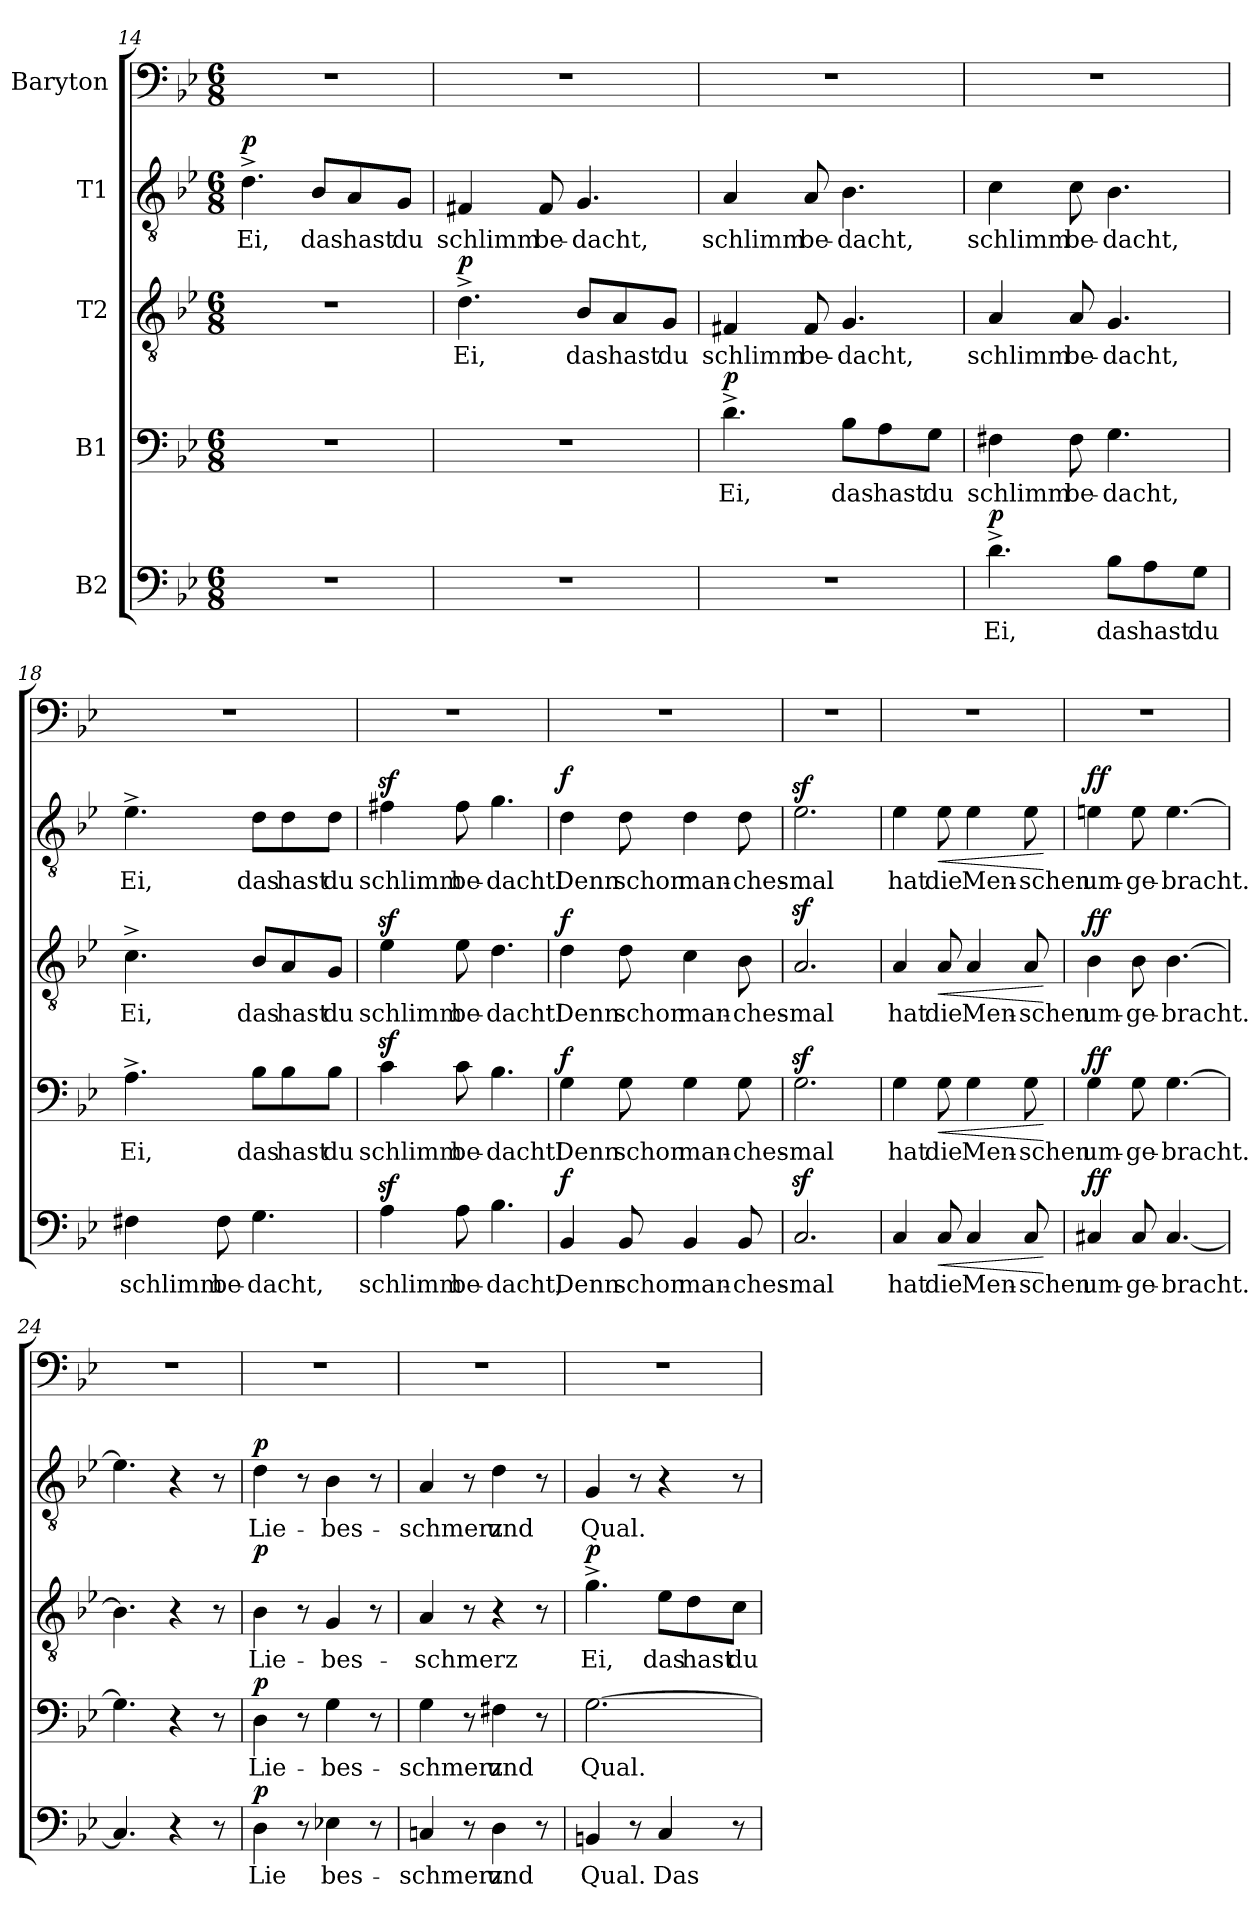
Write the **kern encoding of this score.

**kern	**text	**dynam	**kern	**text	**dynam	**kern	**text	**dynam	**kern	**text	**dynam	**kern
*part5	*part5	*part5	*part4	*part4	*part4	*part3	*part3	*part3	*part2	*part2	*part2	*part1
*staff5	*staff5	*staff5	*staff4	*staff4	*staff4	*staff3	*staff3	*staff3	*staff2	*staff2	*staff2	*staff1
*I"B2	*	*	*I"B1	*	*	*I"T2	*	*	*I"T1	*	*	*I"Baryton
!!LO:PB:g=z
*clefF4	*	*	*clefF4	*	*	*clefGv2	*	*	*clefGv2	*	*	*clefF4
*k[b-e-]	*	*	*k[b-e-]	*	*	*k[b-e-]	*	*	*k[b-e-]	*	*	*k[b-e-]
*M6/8	*	*	*M6/8	*	*	*M6/8	*	*	*M6/8	*	*	*M6/8
*MM180	*	*	*MM180	*	*	*MM180	*	*	*MM180	*	*	*MM180
=14	=14	=14	=14	=14	=14	=14	=14	=14	=14	=14	=14	=14
!	!	!	!	!	!	!	!	!	!	!LO:LY:b	!LO:DY:a	!
2.r	.	.	2.r	.	.	2.r	.	.	4.d^\	Ei,	p	2.r
!	!	!	!	!	!	!	!	!	!	!LO:LY:b	!	!
.	.	.	.	.	.	.	.	.	8B-/L	das	.	.
!	!	!	!	!	!	!	!	!	!	!LO:LY:b	!	!
.	.	.	.	.	.	.	.	.	8A/	hast	.	.
!	!	!	!	!	!	!	!	!	!	!LO:LY:b	!	!
.	.	.	.	.	.	.	.	.	8G/J	du	.	.
=15	=15	=15	=15	=15	=15	=15	=15	=15	=15	=15	=15	=15
!	!	!	!	!	!	!	!LO:LY:b	!LO:DY:a	!	!LO:LY:b	!	!
2.r	.	.	2.r	.	.	4.d^\	Ei,	p	4F#X/	schlimm	.	2.r
!	!	!	!	!	!	!	!	!	!	!LO:LY:b	!	!
.	.	.	.	.	.	.	.	.	8F#/	be-	.	.
!	!	!	!	!	!	!	!LO:LY:b	!	!	!LO:LY:b	!	!
.	.	.	.	.	.	8B-/L	das	.	4.G/	-dacht,	.	.
!	!	!	!	!	!	!	!LO:LY:b	!	!	!	!	!
.	.	.	.	.	.	8A/	hast	.	.	.	.	.
!	!	!	!	!	!	!	!LO:LY:b	!	!	!	!	!
.	.	.	.	.	.	8G/J	du	.	.	.	.	.
=16	=16	=16	=16	=16	=16	=16	=16	=16	=16	=16	=16	=16
!	!	!	!	!LO:LY:b	!LO:DY:a	!	!LO:LY:b	!	!	!LO:LY:b	!	!
2.r	.	.	4.d^\	Ei,	p	4F#X/	schlimm	.	4A/	schlimm	.	2.r
!	!	!	!	!	!	!	!LO:LY:b	!	!	!LO:LY:b	!	!
.	.	.	.	.	.	8F#/	be-	.	8A/	be-	.	.
!	!	!	!	!LO:LY:b	!	!	!LO:LY:b	!	!	!LO:LY:b	!	!
.	.	.	8B-\L	das	.	4.G/	-dacht,	.	4.B-\	-dacht,	.	.
!	!	!	!	!LO:LY:b	!	!	!	!	!	!	!	!
.	.	.	8A\	hast	.	.	.	.	.	.	.	.
!	!	!	!	!LO:LY:b	!	!	!	!	!	!	!	!
.	.	.	8G\J	du	.	.	.	.	.	.	.	.
=17	=17	=17	=17	=17	=17	=17	=17	=17	=17	=17	=17	=17
!	!LO:LY:b	!LO:DY:a	!	!LO:LY:b	!	!	!LO:LY:b	!	!	!LO:LY:b	!	!
4.d^\	Ei,	p	4F#X\	schlimm	.	4A/	schlimm	.	4c\	schlimm	.	2.r
!	!	!	!	!LO:LY:b	!	!	!LO:LY:b	!	!	!LO:LY:b	!	!
.	.	.	8F#\	be-	.	8A/	be-	.	8c\	be-	.	.
!	!LO:LY:b	!	!	!LO:LY:b	!	!	!LO:LY:b	!	!	!LO:LY:b	!	!
8B-\L	das	.	4.G\	-dacht,	.	4.G/	-dacht,	.	4.B-\	-dacht,	.	.
!	!LO:LY:b	!	!	!	!	!	!	!	!	!	!	!
8A\	hast	.	.	.	.	.	.	.	.	.	.	.
!	!LO:LY:b	!	!	!	!	!	!	!	!	!	!	!
8G\J	du	.	.	.	.	.	.	.	.	.	.	.
=18	=18	=18	=18	=18	=18	=18	=18	=18	=18	=18	=18	=18
!	!LO:LY:b	!	!	!LO:LY:b	!	!	!LO:LY:b	!	!	!LO:LY:b	!	!
4F#X\	schlimm	.	4.A^\	Ei,	.	4.c^\	Ei,	.	4.e-^\	Ei,	.	2.r
!	!LO:LY:b	!	!	!	!	!	!	!	!	!	!	!
8F#\	be-	.	.	.	.	.	.	.	.	.	.	.
!	!LO:LY:b	!	!	!LO:LY:b	!	!	!LO:LY:b	!	!	!LO:LY:b	!	!
4.G\	-dacht,	.	8B-\L	das	.	8B-/L	das	.	8d\L	das	.	.
!	!	!	!	!LO:LY:b	!	!	!LO:LY:b	!	!	!LO:LY:b	!	!
.	.	.	8B-\	hast	.	8A/	hast	.	8d\	hast	.	.
!	!	!	!	!LO:LY:b	!	!	!LO:LY:b	!	!	!LO:LY:b	!	!
.	.	.	8B-\J	du	.	8G/J	du	.	8d\J	du	.	.
!!LO:LB:g=z
=19	=19	=19	=19	=19	=19	=19	=19	=19	=19	=19	=19	=19
!	!LO:LY:b	!	!	!LO:LY:b	!	!	!LO:LY:b	!	!	!LO:LY:b	!	!
4Az>\	schlimm	.	4cz>\	schlimm	.	4e-z>\	schlimm	.	4f#Xz>\	schlimm	.	2.r
!	!LO:LY:b	!	!	!LO:LY:b	!	!	!LO:LY:b	!	!	!LO:LY:b	!	!
8A\	be-	.	8c\	be-	.	8e-\	be-	.	8f#\	be-	.	.
!	!LO:LY:b	!	!	!LO:LY:b	!	!	!LO:LY:b	!	!	!LO:LY:b	!	!
4.B-\	-dacht,	.	4.B-\	-dacht!	.	4.d\	-dacht!	.	4.g\	-dacht!	.	.
=20	=20	=20	=20	=20	=20	=20	=20	=20	=20	=20	=20	=20
!	!LO:LY:b	!LO:DY:a	!	!LO:LY:b	!LO:DY:a	!	!LO:LY:b	!LO:DY:a	!	!LO:LY:b	!LO:DY:a	!
4BB-/	Denn	f	4G\	Denn	f	4d\	Denn	f	4d\	Denn	f	2.r
!	!LO:LY:b	!	!	!LO:LY:b	!	!	!LO:LY:b	!	!	!LO:LY:b	!	!
8BB-/	schon	.	8G\	schon	.	8d\	schon	.	8d\	schon	.	.
!	!LO:LY:b	!	!	!LO:LY:b	!	!	!LO:LY:b	!	!	!LO:LY:b	!	!
4BB-/	man-	.	4G\	man-	.	4c\	man-	.	4d\	man-	.	.
!	!LO:LY:b	!	!	!LO:LY:b	!	!	!LO:LY:b	!	!	!LO:LY:b	!	!
8BB-/	-ches-	.	8G\	-ches-	.	8B-\	-ches-	.	8d\	-ches-	.	.
=21	=21	=21	=21	=21	=21	=21	=21	=21	=21	=21	=21	=21
!	!LO:LY:b	!	!	!LO:LY:b	!	!	!LO:LY:b	!	!	!LO:LY:b	!	!
2.Cz>/	-mal	.	2.Gz>\	-mal	.	2.Az>/	-mal	.	2.e-z>\	-mal	.	2.r
=22	=22	=22	=22	=22	=22	=22	=22	=22	=22	=22	=22	=22
!	!LO:LY:b	!	!	!LO:LY:b	!	!	!LO:LY:b	!	!	!LO:LY:b	!	!
4C/	hat	.	4G\	hat	.	4A/	hat	.	4e-\	hat	.	2.r
!	!LO:LY:b	!LO:HP:b	!	!LO:LY:b	!LO:HP:b	!	!LO:LY:b	!LO:HP:b	!	!LO:LY:b	!LO:HP:b	!
8C/	die	<	8G\	die	<	8A/	die	<	8e-\	die	<	.
!	!LO:LY:b	!	!	!LO:LY:b	!	!	!LO:LY:b	!	!	!LO:LY:b	!	!
4C/	Men-	.	4G\	Men-	.	4A/	Men-	.	4e-\	Men-	.	.
!	!LO:LY:b	!	!	!LO:LY:b	!	!	!LO:LY:b	!	!	!LO:LY:b	!	!
8C/	-schen	.	8G\	-schen	.	8A/	-schen	.	8e-\	-schen	.	.
.	.	[	.	.	[	.	.	[	.	.	[	.
=23	=23	=23	=23	=23	=23	=23	=23	=23	=23	=23	=23	=23
!	!LO:LY:b	!LO:DY:a	!	!LO:LY:b	!LO:DY:a	!	!LO:LY:b	!LO:DY:a	!	!LO:LY:b	!LO:DY:a	!
4C#X/	um-	ff	4G\	um-	ff	4B-\	um-	ff	4en\	um-	ff	2.r
!	!LO:LY:b	!	!	!LO:LY:b	!	!	!LO:LY:b	!	!	!LO:LY:b	!	!
8C#/	-ge-	.	8G\	-ge-	.	8B-\	-ge-	.	8e\	-ge-	.	.
!	!LO:LY:b	!	!	!LO:LY:b	!	!	!LO:LY:b	!	!	!LO:LY:b	!	!
[4.C#/	-bracht.	.	[4.G\	-bracht.	.	[4.B-\	-bracht.	.	[4.e\	-bracht.	.	.
=24	=24	=24	=24	=24	=24	=24	=24	=24	=24	=24	=24	=24
4.C#/]	.	.	4.G\]	.	.	4.B-\]	.	.	4.e\]	.	.	2.r
4r	.	.	4r	.	.	4r	.	.	4r	.	.	.
8r	.	.	8r	.	.	8r	.	.	8r	.	.	.
=25	=25	=25	=25	=25	=25	=25	=25	=25	=25	=25	=25	=25
!	!LO:LY:b	!LO:DY:a	!	!LO:LY:b	!LO:DY:a	!	!LO:LY:b	!LO:DY:a	!	!LO:LY:b	!LO:DY:a	!
4D\	Lie	p	4D\	Lie-	p	4B-\	Lie-	p	4d\	Lie-	p	2.r
8r	.	.	8r	.	.	8r	.	.	8r	.	.	.
!	!LO:LY:b	!	!	!LO:LY:b	!	!	!LO:LY:b	!	!	!LO:LY:b	!	!
4E-X\	bes-	.	4G\	-bes-	.	4G/	-bes-	.	4B-\	-bes-	.	.
8r	.	.	8r	.	.	8r	.	.	8r	.	.	.
=26	=26	=26	=26	=26	=26	=26	=26	=26	=26	=26	=26	=26
!	!LO:LY:b	!	!	!LO:LY:b	!	!	!LO:LY:b	!	!	!LO:LY:b	!	!
4Cn/	-schmerz	.	4G\	-schmerz	.	4A/	-schmerz	.	4A/	-schmerz	.	2.r
8r	.	.	8r	.	.	8r	.	.	8r	.	.	.
!	!LO:LY:b	!	!	!LO:LY:b	!	!	!	!	!	!LO:LY:b	!	!
4D\	und	.	4F#X\	und	.	4r	.	.	4d\	und	.	.
8r	.	.	8r	.	.	8r	.	.	8r	.	.	.
!!LO:PB:g=z
=27	=27	=27	=27	=27	=27	=27	=27	=27	=27	=27	=27	=27
!	!LO:LY:b	!	!	!LO:LY:b	!	!	!LO:LY:b	!LO:DY:a	!	!LO:LY:b	!	!
4BBn/	Qual.	.	[2.G\	Qual.	.	4.g^\	Ei,	p	4G/	Qual.	.	2.r
8r	.	.	.	.	.	.	.	.	8r	.	.	.
!	!LO:LY:b	!	!	!	!	!	!LO:LY:b	!	!	!	!	!
4C/	Das	.	.	.	.	8e-\L	das	.	4r	.	.	.
!	!	!	!	!	!	!	!LO:LY:b	!	!	!	!	!
.	.	.	.	.	.	8d\	hast	.	.	.	.	.
!	!	!	!	!	!	!	!LO:LY:b	!	!	!	!	!
8r	.	.	.	.	.	8c\J	du	.	8r	.	.	.
=	=	=	=	=	=	=	=	=	=	=	=	=
*-	*-	*-	*-	*-	*-	*-	*-	*-	*-	*-	*-	*-
